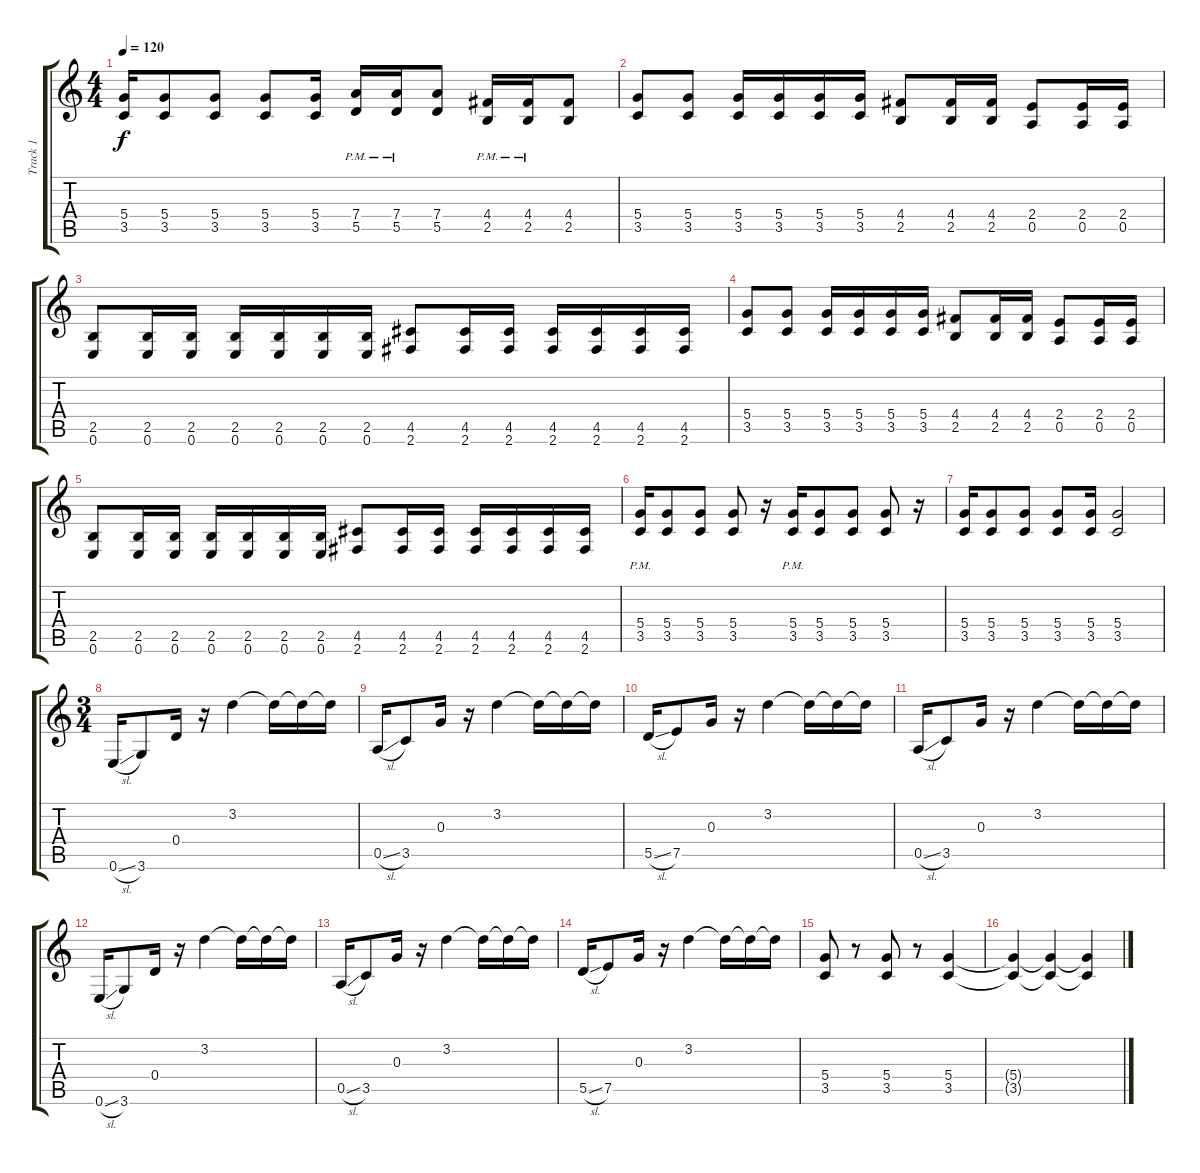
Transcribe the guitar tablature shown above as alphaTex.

\track ("Track 1" "Track 1") {instrument distortionguitar}
\staff {score tabs}
\tuning (E4 B3 G3 D3 A2 E2) {hide}
\ts (4 4)
\tempo 120
\clef g2
\ks c
(5.4 3.5).16{dy f} (5.4 3.5).8 (5.4 3.5).8 (5.4 3.5).8 (5.4 3.5).16 (7.4{pm} 5.5{pm}).16 (7.4{pm} 5.5{pm}).16 (7.4 5.5).8 (4.4{pm} 2.5{pm}).16 (4.4{pm} 2.5{pm}).16 (4.4 2.5).8 |
(5.4 3.5).8 (5.4 3.5).8 (5.4 3.5).16 (5.4 3.5).16 (5.4 3.5).16 (5.4 3.5).16 (4.4 2.5).8 (4.4 2.5).16 (4.4 2.5).16 (2.4 0.5).8 (2.4 0.5).16 (2.4 0.5).16 |
(2.5 0.6).8 (2.5 0.6).16 (2.5 0.6).16 (2.5 0.6).16 (2.5 0.6).16 (2.5 0.6).16 (2.5 0.6).16 (4.5 2.6).8 (4.5 2.6).16 (4.5 2.6).16 (4.5 2.6).16 (4.5 2.6).16 (4.5 2.6).16 (4.5 2.6).16 |
(5.4 3.5).8 (5.4 3.5).8 (5.4 3.5).16 (5.4 3.5).16 (5.4 3.5).16 (5.4 3.5).16 (4.4 2.5).8 (4.4 2.5).16 (4.4 2.5).16 (2.4 0.5).8 (2.4 0.5).16 (2.4 0.5).16 |
(2.5 0.6).8 (2.5 0.6).16 (2.5 0.6).16 (2.5 0.6).16 (2.5 0.6).16 (2.5 0.6).16 (2.5 0.6).16 (4.5 2.6).8 (4.5 2.6).16 (4.5 2.6).16 (4.5 2.6).16 (4.5 2.6).16 (4.5 2.6).16 (4.5 2.6).16 |
(5.4 3.5{pm}).16 (5.4 3.5).8 (5.4 3.5).8 (5.4 3.5).8 r.16 (5.4 3.5{pm}).16 (5.4 3.5).8 (5.4 3.5).8 (5.4 3.5).8 r.16 |
(5.4 3.5).16 (5.4 3.5).8 (5.4 3.5).8 (5.4 3.5).8 (5.4 3.5).16 (5.4 3.5).2 |
\ts (3 4)
0.6{sl}.16 3.6.8 0.4.16 r.16 3.2.4 3.2{t}.16 3.2{t}.16 3.2{t}.16 |
0.5{sl}.16 3.5.8 0.3.16 r.16 3.2.4 3.2{t}.16 3.2{t}.16 3.2{t}.16 |
5.5{sl}.16 7.5.8 0.3.16 r.16 3.2.4 3.2{t}.16 3.2{t}.16 3.2{t}.16 |
0.5{sl}.16 3.5.8 0.3.16 r.16 3.2.4 3.2{t}.16 3.2{t}.16 3.2{t}.16 |
0.6{sl}.16 3.6.8 0.4.16 r.16 3.2.4 3.2{t}.16 3.2{t}.16 3.2{t}.16 |
0.5{sl}.16 3.5.8 0.3.16 r.16 3.2.4 3.2{t}.16 3.2{t}.16 3.2{t}.16 |
5.5{sl}.16 7.5.8 0.3.16 r.16 3.2.4 3.2{t}.16 3.2{t}.16 3.2{t}.16 |
(5.4 3.5).8 r.8 (5.4 3.5).8 r.8 (5.4 3.5).4 |
(5.4{t} 3.5{t}).4 (5.4{t} 3.5{t}).4 (5.4{t} 3.5{t}).4
